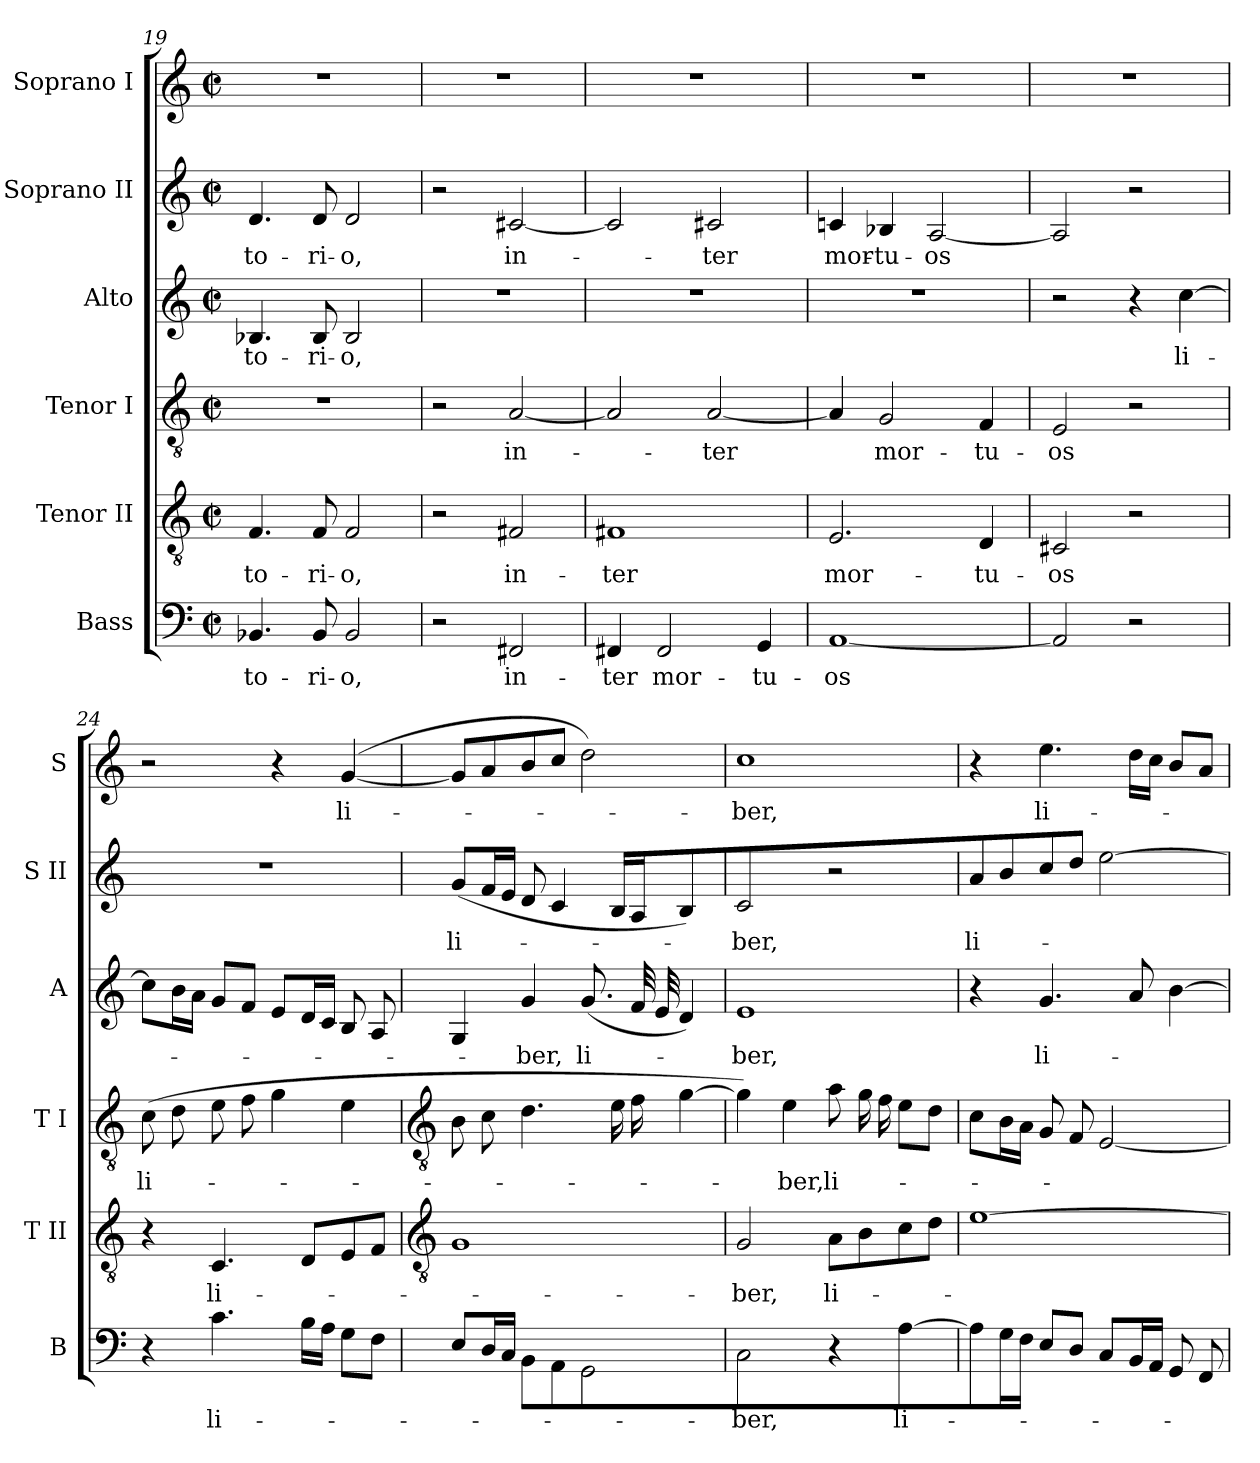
**kern	**text	**kern	**text	**kern	**text	**kern	**text	**kern	**text	**kern	**text
*part6	*part6	*part5	*part5	*part4	*part4	*part3	*part3	*part2	*part2	*part1	*part1
*staff6	*staff6	*staff5	*staff5	*staff4	*staff4	*staff3	*staff3	*staff2	*staff2	*staff1	*staff1
*I"Bass	*	*I"Tenor II	*	*I"Tenor I	*	*I"Alto	*	*I"Soprano II	*	*I"Soprano I	*
*I'B	*	*I'T II	*	*I'T I	*	*I'A	*	*I'S II	*	*I'S	*
!!LO:LB:g=z
*clefF4	*	*clefGv2	*	*clefGv2	*	*clefG2	*	*clefG2	*	*clefG2	*
*k[]	*	*k[]	*	*k[]	*	*k[]	*	*k[]	*	*k[]	*
*C:	*	*C:	*	*C:	*	*C:	*	*C:	*	*C:	*
*M2/2	*	*M2/2	*	*M2/2	*	*M2/2	*	*M2/2	*	*M2/2	*
*met(c|)	*	*met(c|)	*	*met(c|)	*	*met(c|)	*	*met(c|)	*	*met(c|)	*
=19	=19	=19	=19	=19	=19	=19	=19	=19	=19	=19	=19
!	!LO:LY:b	!	!LO:LY:b	!	!	!	!LO:LY:b	!	!LO:LY:b	!	!
4.BB-X	-to-	4.F	-to-	1r	.	4.B-X	-to-	4.d	-to-	1r	.
!	!LO:LY:b	!	!LO:LY:b	!	!	!	!LO:LY:b	!	!LO:LY:b	!	!
8BB-	-ri-	8F	-ri-	.	.	8B-	-ri-	8d	-ri-	.	.
!	!LO:LY:b	!	!LO:LY:b	!	!	!	!LO:LY:b	!	!LO:LY:b	!	!
2BB-	-o,	2F	-o,	.	.	2B-	-o,	2d	-o,	.	.
=20	=20	=20	=20	=20	=20	=20	=20	=20	=20	=20	=20
2r	.	2r	.	2r	.	1r	.	2r	.	1r	.
!	!LO:LY:b	!	!LO:LY:b	!	!LO:LY:b	!	!	!	!LO:LY:b	!	!
2FF#X	in-	2F#X	in-	[2A	in-	.	.	[2c#X	in-	.	.
=21	=21	=21	=21	=21	=21	=21	=21	=21	=21	=21	=21
!	!LO:LY:b	!	!LO:LY:b	!	!	!	!	!	!	!	!
4FF#X	-ter	1F#X	-ter	2A]	.	1r	.	2c#]	.	1r	.
!	!LO:LY:b	!	!	!	!	!	!	!	!	!	!
2FF#	mor-	.	.	.	.	.	.	.	.	.	.
!	!	!	!	!	!LO:LY:b	!	!	!	!LO:LY:b	!	!
.	.	.	.	[2A	ter	.	.	2c#	ter	.	.
!	!LO:LY:b	!	!	!	!	!	!	!	!	!	!
4GG	-tu-	.	.	.	.	.	.	.	.	.	.
=22	=22	=22	=22	=22	=22	=22	=22	=22	=22	=22	=22
!	!LO:LY:b	!	!LO:LY:b	!	!	!	!	!	!LO:LY:b	!	!
[1AA	-os	2.E	mor-	4A]	.	1r	.	4cn	mor-	1r	.
!	!	!	!	!	!LO:LY:b	!	!	!	!LO:LY:b	!	!
.	.	.	.	2G	mor-	.	.	4B-X	-tu-	.	.
!	!	!	!	!	!	!	!	!	!LO:LY:b	!	!
.	.	.	.	.	.	.	.	[2A	-os	.	.
!	!	!	!LO:LY:b	!	!LO:LY:b	!	!	!	!	!	!
.	.	4D	-tu-	4F	-tu-	.	.	.	.	.	.
=23	=23	=23	=23	=23	=23	=23	=23	=23	=23	=23	=23
!	!	!	!LO:LY:b	!	!LO:LY:b	!	!	!	!	!	!
2AA]	.	2C#X	-os	2E	-os	2r	.	2A]	.	1r	.
2r	.	2r	.	2r	.	4r	.	2r	.	.	.
!	!	!	!	!	!	!	!LO:LY:b	!	!	!	!
.	.	.	.	.	.	[4cc	li-	.	.	.	.
=24	=24	=24	=24	=24	=24	=24	=24	=24	=24	=24	=24
!	!	!	!	!	!LO:LY:b	!	!	!	!	!	!
4r	.	4r	.	(>8cL	li-	8ccL]	.	1r	.	2r	.
.	.	.	.	8d	.	16bL	.	.	.	.	.
.	.	.	.	.	.	16aJJ	.	.	.	.	.
!	!LO:LY:b	!	!LO:LY:b	!	!	!	!	!	!	!	!
4.c	li-	(<4.C	li-	8e	.	8gL	.	.	.	.	.
.	.	.	.	8f	.	8fJ	.	.	.	.	.
.	.	.	.	4g	.	8eL	.	.	.	4r	.
16BLL	.	8DL	.	.	.	16dL	.	.	.	.	.
16AJJ	.	.	.	.	.	16cJJ	.	.	.	.	.
!	!	!	!	!	!	!	!	!	!	!	!LO:LY:b
8GL	.	8E	.	4e	.	8BL	.	.	.	(<[4g	li-
8FJ	.	8FJ	.	.	.	8A	.	.	.	.	.
!!LO:LB:g=z
=25	=25	=25	=25	=25	=25	=25	=25	=25	=25	=25	=25
*	*	*clefGv2	*	*clefGv2	*	*	*	*	*	*	*
!	!	!	!	!	!	!	!	!	!LO:LY:b	!	!
8E/L	.	1G	.	8B	.	4G	.	(<8gL	li-	8gL]	.
16D/L	.	.	.	8c	.	.	.	16fL	.	8a	.
16C/JJ	.	.	.	.	.	.	.	16eJJ	.	.	.
!	!	!	!	!	!	!	!LO:LY:b	!	!	!	!
8BBL	.	.	.	4.d	.	4g	ber,	8dL	.	8b	.
8AA	.	.	.	.	.	.	.	4c	.	8ccJ	.
!	!	!	!	!	!	!	!LO:LY:b	!	!	!	!
2GG)	.	.	.	.	.	(<8.gL	li-	.	.	2dd)	.
.	.	.	.	16eLL	.	.	.	16BL	.	.	.
.	.	.	.	16f	.	32fLL	.	16A	.	.	.
.	.	.	.	.	.	32e	.	.	.	.	.
.	.	.	.	[4g	.	4d)	.	4B)	.	.	.
=26	=26	=26	=26	=26	=26	=26	=26	=26	=26	=26	=26
!	!LO:LY:b	!	!LO:LY:b	!	!	!	!LO:LY:b	!	!LO:LY:b	!	!LO:LY:b
2C	ber,	2G	ber,	4g])	.	1e	ber,	2c	ber,	1cc	ber,
!	!	!	!	!	!LO:LY:b	!	!	!	!	!	!
.	.	.	.	4e	ber,	.	.	.	.	.	.
!	!	!	!LO:LY:b	!	!LO:LY:b	!	!	!	!	!	!
4r	.	8AL	li-	8a	li-	.	.	2r	.	.	.
.	.	8B	.	16gL	.	.	.	.	.	.	.
.	.	.	.	16fJJ	.	.	.	.	.	.	.
!	!LO:LY:b	!	!	!	!	!	!	!	!	!	!
[4A	li-	8c	.	8eL	.	.	.	.	.	.	.
.	.	8dJ	.	8dJ	.	.	.	.	.	.	.
=27	=27	=27	=27	=27	=27	=27	=27	=27	=27	=27	=27
!	!	!	!	!	!	!	!	!	!LO:LY:b	!	!
8A]	.	[1e	.	8cL	.	4r	.	8a	li-	4r	.
16GL	.	.	.	16BL	.	.	.	8b	.	.	.
16FJJ	.	.	.	16AJJ	.	.	.	.	.	.	.
!	!	!	!	!	!	!	!LO:LY:b	!	!	!	!LO:LY:b
8E/L	.	.	.	8GL	.	4.g	li-	8cc	.	4.ee	li-
8D/J	.	.	.	8F	.	.	.	8ddJ	.	.	.
8CL	.	.	.	[2E	.	.	.	[2ee	.	.	.
16BBL	.	.	.	.	.	8a	.	.	.	16ddLL	.
16AAJJ	.	.	.	.	.	.	.	.	.	16ccJJ	.
8GGL	.	.	.	.	.	[4b	.	.	.	8bL	.
8FF	.	.	.	.	.	.	.	.	.	8aJ	.
=	=	=	=	=	=	=	=	=	=	=	=
*-	*-	*-	*-	*-	*-	*-	*-	*-	*-	*-	*-
